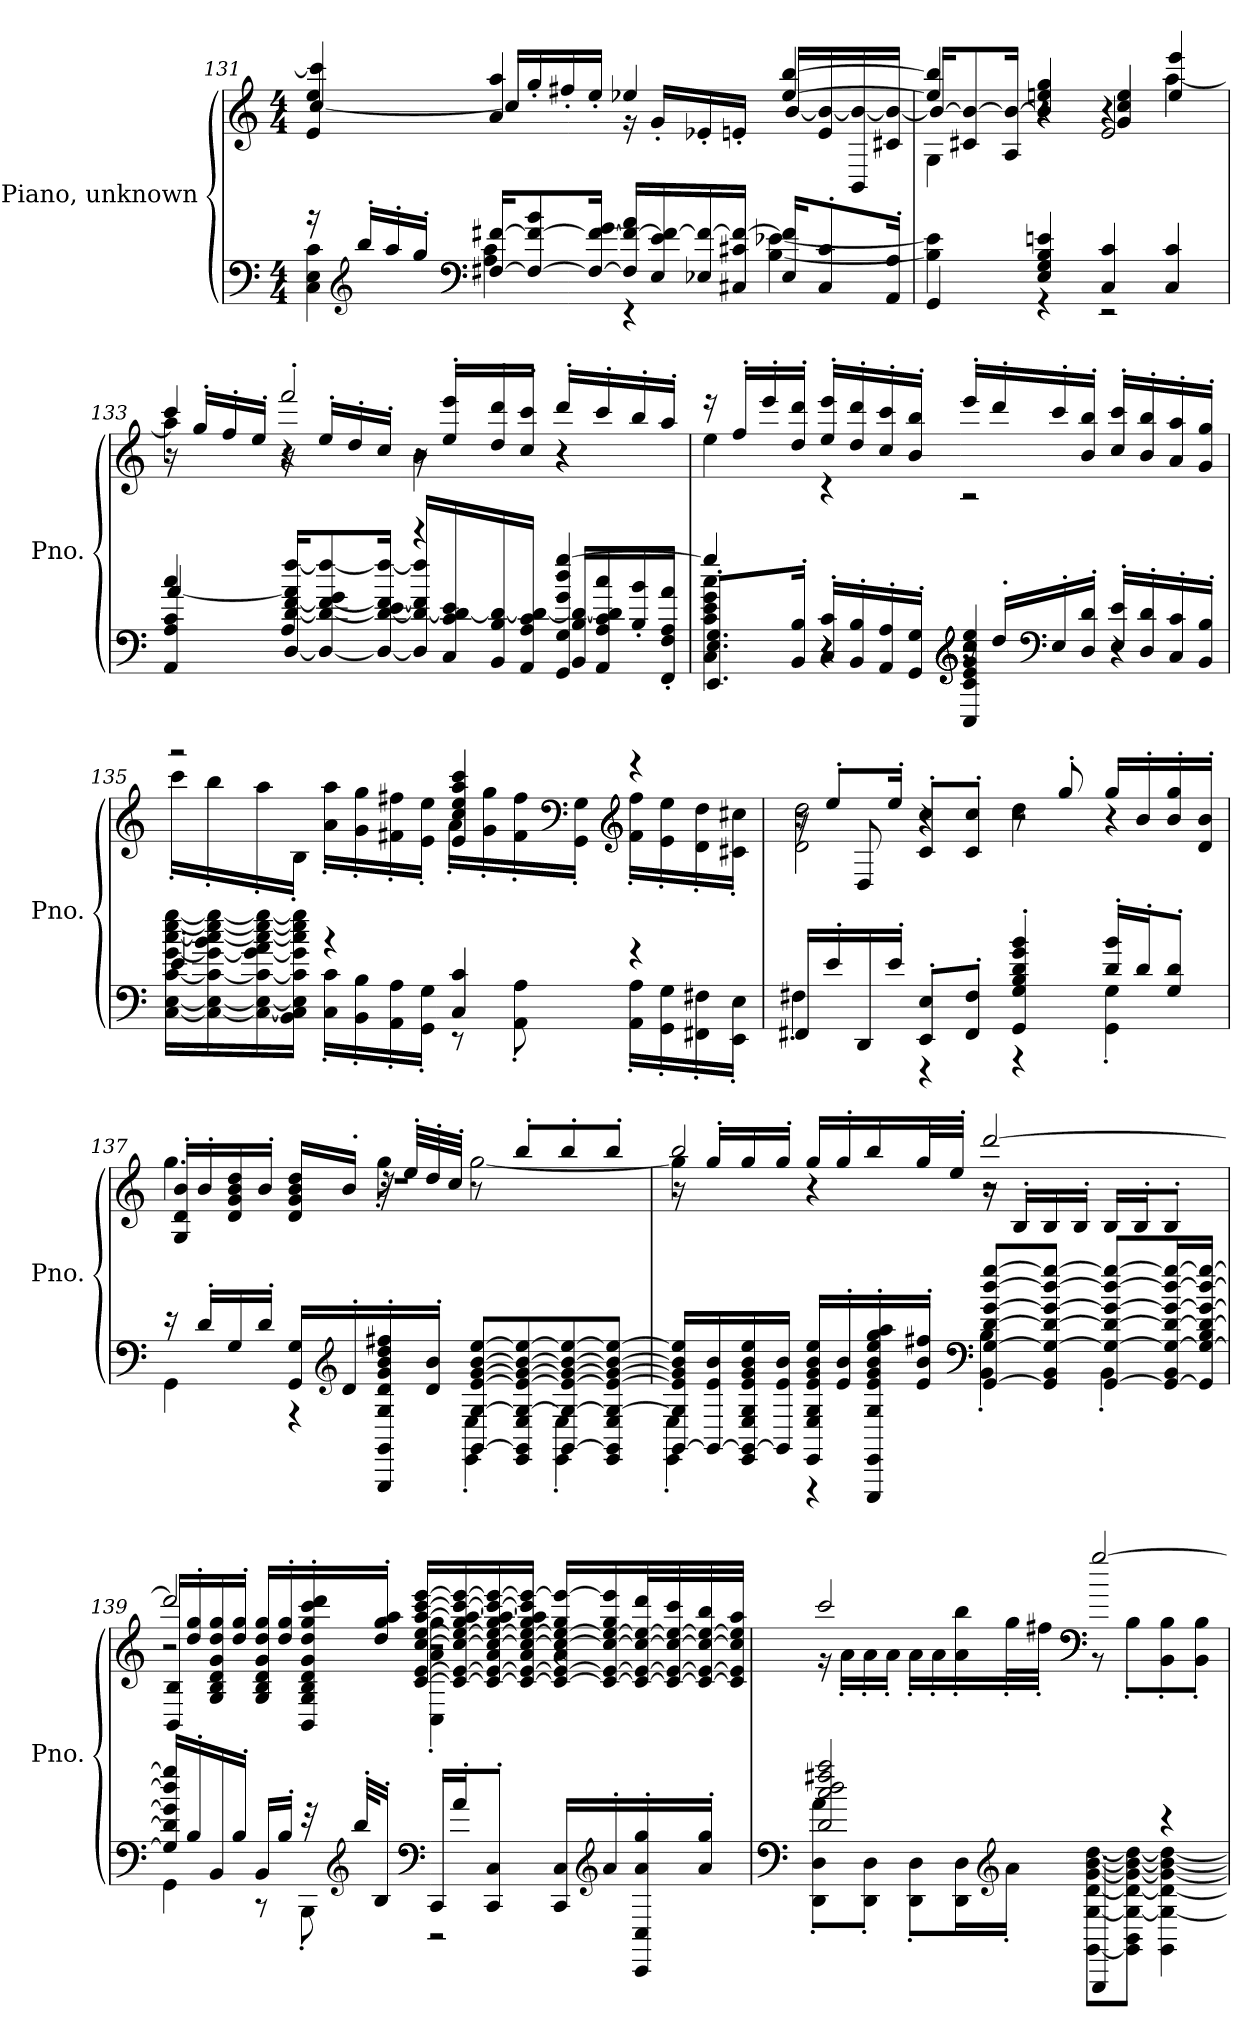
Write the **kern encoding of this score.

**kern	**kern
*part1	*part1
*staff2	*staff1
*I"Piano, unknown	*
*I'Pno.	*
!!LO:LB:g=z
*clefF4	*clefG2
*k[]	*k[]
*M4/4	*M4/4
=131	=131
*^	*^
16r	4C\ 4E\ 4c\	4e/ 4ee/	[4cc/ 4ccc/]
*clefG2	*	*	*
16bb'/LL	.	.	.
16aa'/	.	.	.
16gg'/JJ	.	.	.
*clefF4	*	*	*
[16F#X/ [16f#X/KL	4A\ 4c\	4a/ 4aa/	16cc/LL]
8F#/_ 8f#/_ 8b/	.	.	16gg'/
.	.	.	16ff#X'/
16F#/_ 16f#/_ 16g/Jk	.	.	16ee'/JJ
16F#/] 16f#/_ 16a/LL	4r	4ee-X/	16r
16E/ 16e/ 16f#/_	.	.	16g'/LL
16E-X/ 16f#/_	.	.	16e-X'/
16C#X/ 16c#X/ 16f#/_JJ	.	.	16en'/JJ
16E-/ 16f#/]KL	[4B\ [4e-X\	[4ee-/ [4bb/	[16b/LL
8C#/' 8c#/'	.	.	16e/ 16b/_
.	.	.	16BB/ 16b/_
16AA/' 16A/'Jk	.	.	16c#X/ 16b/_JJ
=132	=132	=132	=132
*	*	*	*^
4GG/	4B\] 4e-\]	4ee-/] 4bb/]	4G\	16b/KL_
.	.	.	.	8c#X/ 8b/_
.	.	.	.	16A/ 16b/_Jk
4E/ 4G/ 4B/ 4en/	4r	4r	4r	4b/] 4een/ 4gg/
4C/ 4c/	2r	2e/	4r	4g/ 4cc/ 4ee/
4C/ 4c/	.	.	[4aa\	4ee/ 4eee/
!!LO:LB:g=z	!!	!!
=133	=133	=133	=133	=133
4AA/ 4A/ 4c/ 4cc/	[4a/	4ccc/	4aa\]	16r
.	.	.	.	16gg'/LL
.	.	.	.	16ff'/
.	.	.	.	16ee'/JJ
4A/	[16D/ [16d/ [16f/ 16a/] [16ff/KL	2fff'/	4r	16r
.	8D/_ 8d/_ 8f/_ 8g/ 8ff/_	.	.	16ee'/LL
.	.	.	.	16dd'/
.	16D/_ 16d/_ 16e/ 16f/_ 16ff/_Jk	.	.	16cc'/JJ
4r	16D/] 16d/_ 16f/] 16ff/]LL	.	4b\	16r
.	16C/ 16c/ 16d/_ 16e/	.	.	16ee/' 16eee/'LL
.	16BB/ 16B/ 16d/_	.	.	16dd/' 16ddd/'
.	16AA/ 16A/ 16c/ 16d/_JJ	.	.	16cc/' 16ccc/'JJ
4GG/ 4G/ 4g/ 4dd/ [4gg/	16BB/ 16B/ 16d/_LL	4r	4r	16ddd'/LL
.	16AA/ 16A/ 16c/ 16d/] 16cc/	.	.	16ccc'/
.	16B/' 16b/'	.	.	16bb'/
.	16FF/' 16F/' 16A/' 16a/'JJ	.	.	16aa'/JJ
*	*	*	*v	*v
=134	=134	=134	=134
*	*^	*	*
4gg/]	4C\ 4c\ 4e\ 4g\ 4cc\	8.EE/' 8.E/' 8.G/'L	16r	4ee\
.	.	.	16ff'/LL	.
.	.	.	16eee'/	.
.	.	16BB/' 16B/'Jk	16dd/' 16ddd/'JJ	.
4r	4r	16C/' 16c/'LL	16ee/' 16eee/'LL	4r
.	.	16BB/' 16B/'	16dd/' 16ddd/'	.
.	.	16AA/' 16A/'	16cc/' 16ccc/'	.
.	.	16GG/' 16G/'JJ	16b/' 16bb/'JJ	.
*clefG2	*	*	*	*
4C/ 4c/ 4e/ 4g/ 4cc/ 4ee/	2r	16r	16eee'/LL	2r
.	.	16dd'/LL	16ddd'/	.
*clefF4	*	*	*	*
.	.	16E'/	16ccc'/	.
.	.	16D/' 16d/'JJ	16b/' 16bb/'JJ	.
4r	.	16E/' 16e/'LL	16cc/' 16ccc/'LL	.
.	.	16D/' 16d/'	16b/' 16bb/'	.
.	.	16C/' 16c/'	16a/' 16aa/'	.
.	.	16BB/' 16B/'JJ	16g/' 16gg/'JJ	.
*	*v	*v	*	*
!!LO:LB:g=z	!!
=135	=135	=135	=135
4e'/	[16C\ [16E\ [16c\ [16g\ [16cc\ [16ee\ [16gg\LL	2r	16ccc'\LL
.	16C\_ 16E\_ 16c\_ 16g\_ 16b\ 16cc\_ 16ee\_ 16gg\_	.	16bb'\
.	16C\_ 16E\_ 16c\_ 16g\_ 16a\ 16cc\_ 16ee\_ 16gg\_	.	16aa'\
.	16BB\ 16C\] 16E\] 16c\] 16g\] 16cc\] 16ee\] 16gg\]JJ	.	16B'\JJ
4r	16C\' 16c\'LL	.	16a\' 16aa\'LL
.	16BB\' 16B\'	.	16g\' 16gg\'
.	16AA\' 16A\'	.	16f#X\' 16ff#X\'
.	16GG\' 16G\'JJ	.	16e\' 16ee\'JJ
4C/ 4c/	8r	4e/ 4cc/ 4ee/ 4aa/ 4ccc/	16a'\LL
.	.	.	16g\' 16gg\'
.	8AA\' 8A\'	.	16f#\' 16ff#\'
*	*	*clefF4	*
.	.	.	16GG\' 16G\'JJ
*	*	*clefG2	*
4r	16AA\' 16A\'LL	4r	16f#\' 16ff#\'LL
.	16GG\' 16G\'	.	16e\' 16ee\'
.	16FF#X\' 16F#X\'	.	16d\' 16dd\'
.	16EE\' 16E\'JJ	.	16c#X\' 16cc#X\'JJ
=136	=136	=136	=136
*	*	*	*^
16FF#X/LL	4F#X'\	16r	2d\ 2dd\	8r
16e'/	.	8ee'/L	.	.
16DD/	.	.	.	8D/
16e'/JJ	.	16ee'/Jk	.	.
8EE/' 8E/'L	4r	8c/' 8cc/'L	.	4r
8FF#/' 8F#/'J	.	8c/' 8cc/'J	.	.
4GG/' 4G/' 4B/' 4d/' 4g/' 4b/'	4r	8r	4dd\	2r
.	.	8gg'/	.	.
16d/' 16b/'LL	4GG\' 4G\'	16gg/LL	4r	.
16d'/J	.	16b'/	.	.
8G/' 8d/'J	.	16b/' 16gg/'	.	.
.	.	16d/' 16b/'JJ	.	.
!!LO:LB:g=z	!!	!!
=137	=137	=137	=137	=137
16r	4GG\	1r	4.gg\	16G/' 16d/' 16b/'LL
16d'/LL	.	.	.	16b'/
16G/	.	.	.	16d/ 16g/ 16b/ 16dd/
16d'/JJ	.	.	.	16b'/JJ
16GG/ 16G/LL	4r	.	.	16d/ 16g/ 16b/ 16dd/LL
*clefG2	*	*	*	*
16d'/	.	.	.	16b'/JJ
16GGG/' 16GG/' 16G/' 16d/' 16g/' 16b/' 16dd/' 16ff#X/'	.	.	8gg'\	32r
.	.	.	.	32ee'/LLL
16d/' 16b/'JJ	.	.	.	32dd'/
.	.	.	.	32cc'/JJJ
[8GG/ [8G/ [8e/ [8g/ [8b/ [8ee/L	4EE\' 4E\'	.	[2gg\	8r
8EE/ 8GG/] 8E/ 8G/_ 8e/_ 8g/_ 8b/_ 8ee/_	.	.	.	8bb'/L
[8GG/ 8G/_ 8e/_ 8g/_ 8b/_ 8ee/_	4EE\' 4E\'	.	.	8bb'/
8EE/ 8GG/] 8E/ 8G/_ 8e/_ 8g/_ 8b/_ 8ee/_J	.	.	.	8bb'/J
=138	=138	=138	=138	=138
[16GG/ 16G/] 16e/] 16g/] 16b/] 16ee/]LL	4EE\' 4E\'	2bb/	4gg\]	16r
16GG/_ 16e/ 16b/	.	.	.	16gg'/LL
16EE/ 16GG/_ 16E/ 16G/ 16e/ 16g/ 16b/ 16ee/	.	.	.	16gg/
16GG/] 16e/ 16b/JJ	.	.	.	16gg'/JJ
16EE/ 16E/ 16G/ 16e/ 16g/ 16b/ 16ee/LL	4r	.	4r	16gg/LL
16e/' 16b/'	.	.	.	16gg'/
16EEE/' 16EE/' 16G/' 16e/' 16g/' 16b/' 16ee/' 16gg/' 16aa/'	.	.	.	16bb/
16e/' 16b/' 16ff#X/'JJ	.	.	.	32gg/L
.	.	.	.	32ee'/JJJ
*clefF4	*	*	*	*
[8GG/ [8G/ [8d/ [8g/ [8dd/ [8gg/L	4BB\' 4B\'	[2ddd/	2r	16r
.	.	.	.	16B'/LL
8GG/] 8BB/ 8G/_ 8d/_ 8g/_ 8dd/_ 8gg/_J	.	.	.	16B/
.	.	.	.	16B'/JJ
[8GG/ 8G/_ 8d/_ 8g/_ 8dd/_ 8gg/_L	4BB'\	.	.	16B/LL
.	.	.	.	16B'/J
16GG/_ 16BB/ 16G/_ 16d/_ 16g/_ 16dd/_ 16gg/_L	.	.	.	8B'/J
16GG/] 16G/_ 16B/ 16d/_ 16g/_ 16dd/_ 16gg/_JJ	.	.	.	.
!!LO:LB:g=z	!!	!!
=139	=139	=139	=139	=139
16G/] 16d/] 16g/] 16dd/] 16gg/]LL	4GG\	2ddd/]	2r	16BB/ 16B/LL
16B'/	.	.	.	16dd/' 16gg/'
16BB/	.	.	.	16G/ 16B/ 16d/ 16g/ 16dd/ 16gg/
16B'/JJ	.	.	.	16dd/' 16gg/'JJ
16BB/LL	8r	.	.	16G/ 16B/ 16d/ 16g/ 16dd/ 16gg/LL
16B'/JJ	.	.	.	16dd/' 16gg/'
32r	8BBB'\	.	.	16BB/' 16G/' 16B/' 16d/' 16g/' 16dd/' 16gg/' 16ccc/' 16ddd/'
*clefG2	*	*	*	*
32bb'/KLL	.	.	.	.
16B'/JJ	.	.	.	16dd/' 16gg/' 16aa/'JJ
*clefF4	*	*	*	*
16CC/LL	2r	2r	4C\' 4a\' 4gg\'	[16c/ [16e/ [16cc/ [16ee/ [16aa/ [16ccc/ [16eee/LL
16a'/J	.	.	.	16c/_ 16e/_ 16cc/_ 16ee/_ 16gg/ 16aa/_ 16ccc/_ 16eee/_
8CC/' 8C/'J	.	.	.	16c/_ 16e/_ 16a/ 16cc/_ 16ee/_ 16gg/ 16aa/_ 16ccc/_ 16eee/_
.	.	.	.	16c/_ 16e/_ 16a/ 16cc/_ 16ee/_ 16gg/ 16aa/] 16ccc/] 16eee/_JJ
16CC/ 16C/LL	.	.	4r	16c/_ 16e/_ 16a/ 16cc/_ 16ee/_ 16gg/ 16eee/_LL
*clefG2	*	*	*	*
16a'/	.	.	.	16c/_ 16e/_ 16cc/_ 16ee/_ 16gg/ 16eee/]
16CC/' 16C/' 16a/' 16gg/'	.	.	.	32c/_ 32e/_ 32cc/_ 32ee/_ 32ddd/L
.	.	.	.	32c/_ 32e/_ 32cc/_ 32ee/_ 32ccc/
16a/' 16gg/'JJ	.	.	.	32c/_ 32e/_ 32cc/_ 32ee/_ 32bb/
.	.	.	.	32c/] 32e/] 32cc/] 32ee/] 32aa/JJJ
*	*	*v	*v	*v
!!LO:PB:g=z
=140	=140	=140
*clefF4	*	*
*	*	*^
2d/ 2cc/ 2dd/ 2ff#X/ 2aa/	8DD\' 8D\' 8a\'L	2ccc/	16r
.	.	.	16a'\LL
.	8DD\' 8D\'J	.	16a'\
.	.	.	16a'\JJ
.	8DD\' 8D\'L	.	16a'\LL
.	.	.	16a'\
.	16DD\ 16D\L	.	16a\' 16bb\'
*clefG2	*	*	*
.	16a'\JJ	.	32gg'\L
.	.	.	32ff#X'\JJJ
*	*	*clefF4	*
4GGG'/	[8GG\ [8G\ [8d\ [8g\ [8b\ [8dd\L	[2gg/	8r
.	8GG\] 8BB\ 8G\_ 8d\_ 8g\_ 8b\_ 8dd\_J	.	8B'\L
4r	4GG\ 4G\_ 4d\_ 4g\_ 4b\_ 4dd\_	.	8BB\' 8B\'
.	.	.	8BB\' 8B\'J
*v	*v	*	*
*	*v	*v
=	=
*-	*-
